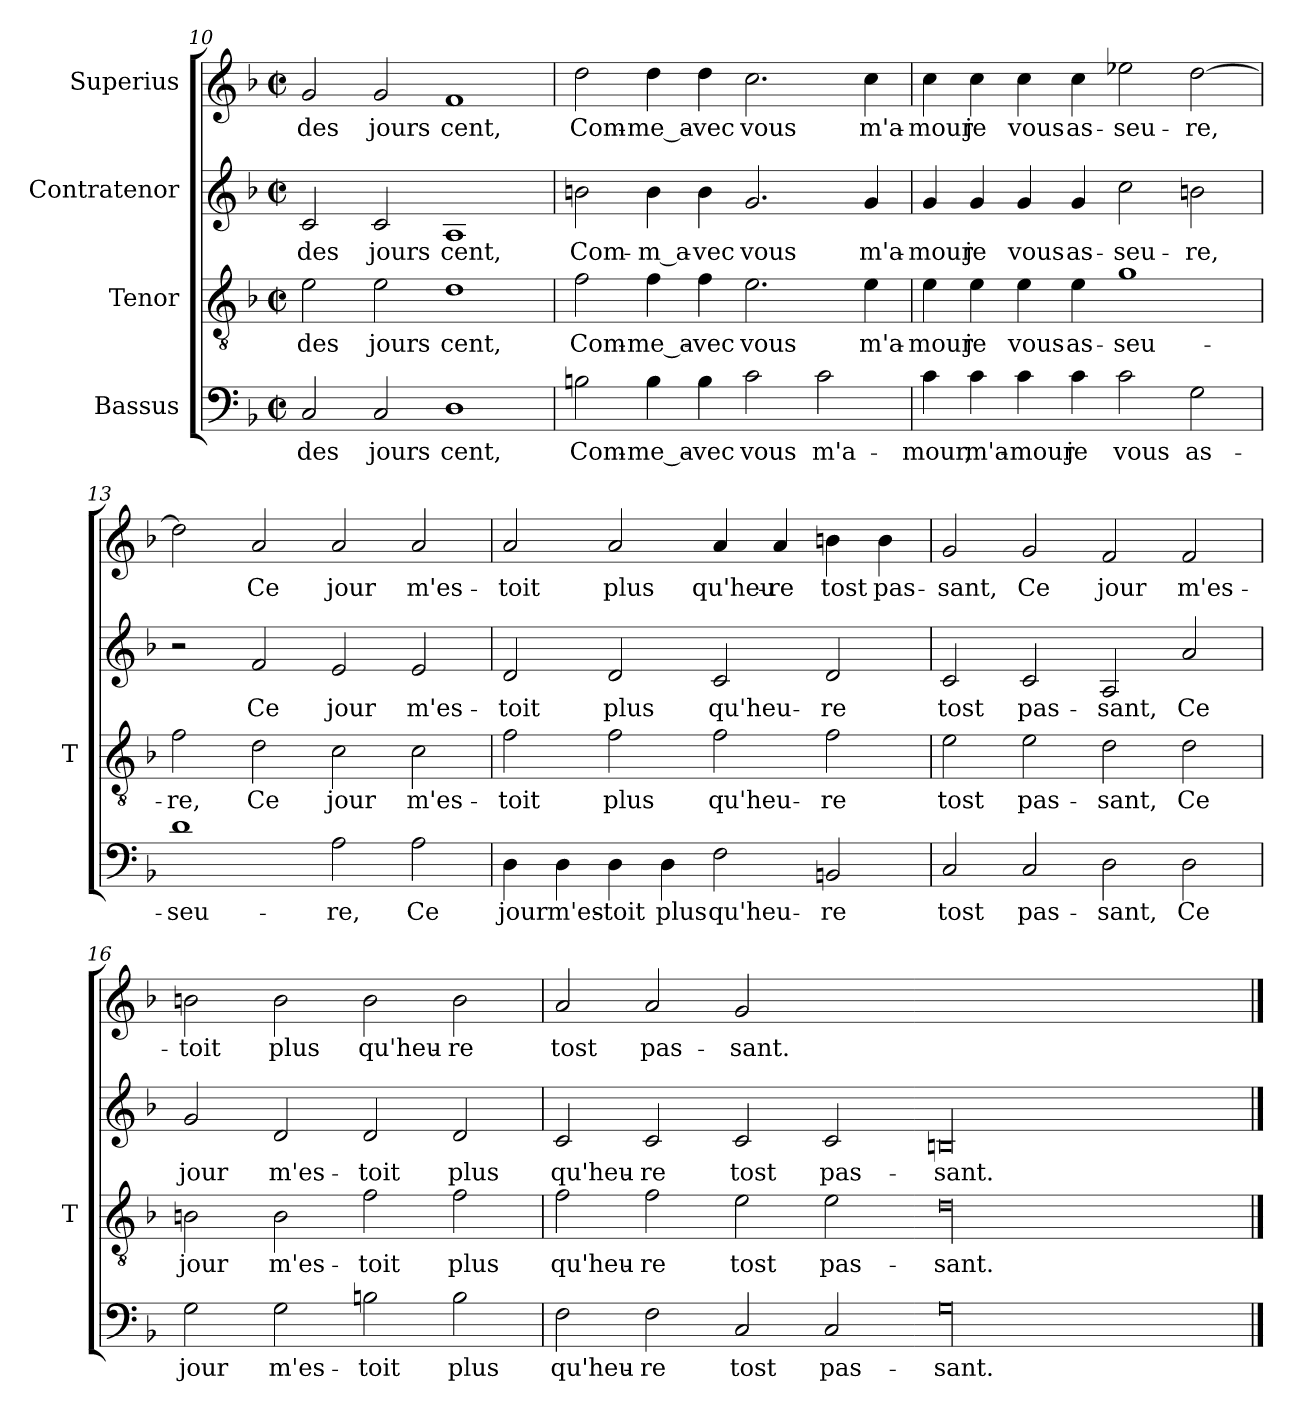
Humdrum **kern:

**kern	**text	**kern	**text	**kern	**text	**kern	**text
*part4	*part4	*part3	*part3	*part2	*part2	*part1	*part1
*staff4	*staff4	*staff3	*staff3	*staff2	*staff2	*staff1	*staff1
*I"Bassus	*	*I"Tenor	*	*I"Contratenor	*	*I"Superius	*
*	*	*I'T	*	*	*	*	*
*clefF4	*	*clefGv2	*	*clefG2	*	*clefG2	*
*k[b-]	*	*k[b-]	*	*k[b-]	*	*k[b-]	*
*F:	*	*F:	*	*F:	*	*F:	*
*M2/2	*	*M2/2	*	*M2/2	*	*M2/2	*
*met(c|)	*	*met(c|)	*	*met(c|)	*	*met(c|)	*
=10	=10	=10	=10	=10	=10	=10	=10
2C	-des	2e	-des	2c	-des	2g	-des
2C	-jours	2e	-jours	2c	-jours	2g	-jours
1D	-cent,	1d	-cent,	1A	-cent,	1f	-cent,
=11	=11	=11	=11	=11	=11	=11	=11
2B	Com-	2f	Com-	2b	Com-	2dd	Com-
4B	me_a-	4f	me_a-	4b	m_a-	4dd	me_a-
4B	-vec	4f	-vec	4b	-vec	4dd	-vec
2c	-vous	2.e	-vous	2.g	-vous	2.cc	-vous
2c	m'a-	.	.	.	.	.	.
.	.	4e	m'a-	4g	m'a-	4cc	m'a-
!!LO:PB:g=z
=12	=12	=12	=12	=12	=12	=12	=12
4c	-mour,	4e	-mour	4g	-mour	4cc	-mour
4c	m'a-	4e	-je	4g	-je	4cc	-je
4c	-mour	4e	-vous	4g	-vous	4cc	-vous
4c	-je	4e	as-	4g	as-	4cc	as-
2c	-vous	1g	seu-	2cc	seu-	2ee-X	seu-
2G	as-	.	.	2b	-re,	[2dd	-re,
=13	=13	=13	=13	=13	=13	=13	=13
1d	seu-	2f	-re,	2r	.	2dd]	.
.	.	2d	-Ce	2f	-Ce	2a	-Ce
2A	-re,	2c	-jour	2e	-jour	2a	-jour
2A	-Ce	2c	m'es-	2e	m'es-	2a	m'es-
=14	=14	=14	=14	=14	=14	=14	=14
4D	-jour	2f	-toit	2d	-toit	2a	-toit
4D	m'es-	.	.	.	.	.	.
4D	-toit	2f	-plus	2d	-plus	2a	-plus
4D	-plus	.	.	.	.	.	.
2F	qu'heu-	2f	qu'heu-	2c	qu'heu-	4a	qu'heu-
.	.	.	.	.	.	4a	-re
2BB	-re	2f	-re	2d	-re	4b	-tost
.	.	.	.	.	.	4b	pas-
=15	=15	=15	=15	=15	=15	=15	=15
2C	-tost	2e	-tost	2c	-tost	2g	-sant,
2C	pas-	2e	pas-	2c	pas-	2g	-Ce
2D	-sant,	2d	-sant,	2A	-sant,	2f	-jour
2D	-Ce	2d	-Ce	2a	-Ce	2f	m'es-
!!LO:LB:g=z
=16	=16	=16	=16	=16	=16	=16	=16
2G	-jour	2B	-jour	2g	-jour	2b	-toit
2G	m'es-	2B	m'es-	2d	m'es-	2b	-plus
2B	-toit	2f	-toit	2d	-toit	2b	qu'heu-
2B	-plus	2f	-plus	2d	-plus	2b	-re
=17	=17	=17	=17	=17	=17	=17	=17
2F	qu'heu-	2f	qu'heu-	2c	qu'heu-	2a	-tost
2F	-re	2f	-re	2c	-re	2a	pas-
2C	-tost	2e	-tost	2c	-tost	2g	-sant.
2C	pas-	2e	pas-	2c	pas-	2ryy	.
=18-	=18-	=18-	=18-	=18-	=18-	=18-	=18-
00G	-sant.	00d	-sant.	00Bn	-sant.	00ryy	.
==	==	==	==	==	==	==	==
*-	*-	*-	*-	*-	*-	*-	*-
